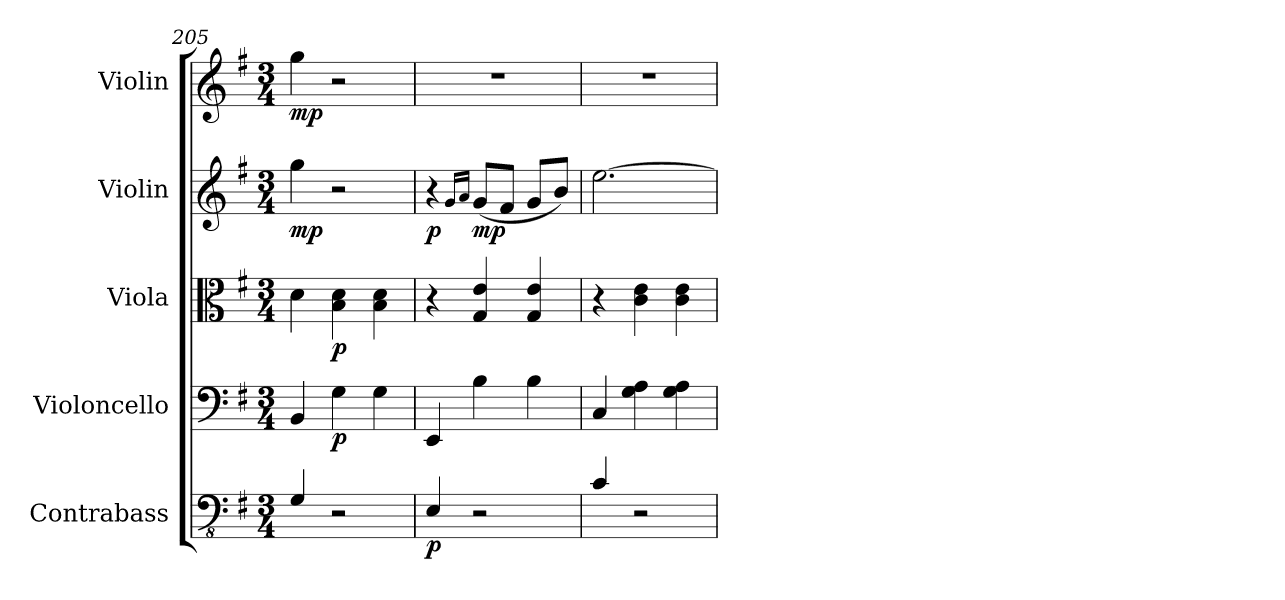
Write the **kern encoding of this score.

**kern	**dynam	**kern	**dynam	**kern	**dynam	**kern	**dynam	**kern	**dynam
*part5	*part5	*part4	*part4	*part3	*part3	*part2	*part2	*part1	*part1
*staff5	*staff5	*staff4	*staff4	*staff3	*staff3	*staff2	*staff2	*staff1	*staff1
*I"Contrabass	*	*I"Violoncello	*	*I"Viola	*	*I"Violin	*	*I"Violin	*
*I'Cb.	*	*I'Vc.	*	*I'Vla.	*	*I'Vln.	*	*I'Vln.	*
*clefFv4	*	*clefF4	*	*clefC3	*	*clefG2	*	*clefG2	*
*ITrd7c12	*	*	*	*	*	*	*	*	*
*k[f#]	*	*k[f#]	*	*k[f#]	*	*k[f#]	*	*k[f#]	*
*M3/4	*	*M3/4	*	*M3/4	*	*M3/4	*	*M3/4	*
=205	=205	=205	=205	=205	=205	=205	=205	=205	=205
!	!	!	!	!	!	!	!LO:DY:b	!	!LO:DY:b
4GGG/	.	4BB/	.	4d\	.	4gg\	mp	4gg\	mp
!	!	!	!LO:DY:b	!	!LO:DY:b	!	!	!	!
2r	.	4G\	p	4B\ 4d\	p	2r	.	2r	.
.	.	4G\	.	4B\ 4d\	.	.	.	.	.
!!LO:LB:g=z
=206	=206	=206	=206	=206	=206	=206	=206	=206	=206
!	!LO:DY:b	!	!	!	!	!	!LO:DY:b	!	!
4EEE/	p	4EE/	.	4r	.	4r	p	2.r	.
.	.	.	.	.	.	16qg/LL	.	.	.
.	.	.	.	.	.	16qa/JJ	.	.	.
!	!	!	!	!	!	!	!LO:DY:b	!	!
2r	.	4B\	.	4G/ 4e/	.	(8g/L	mp	.	.
.	.	.	.	.	.	8f#/J	.	.	.
.	.	4B\	.	4G/ 4e/	.	8g/L	.	.	.
.	.	.	.	.	.	8b/J)	.	.	.
=207	=207	=207	=207	=207	=207	=207	=207	=207	=207
4CC/	.	4C/	.	4r	.	[2.ee\	.	2.r	.
2r	.	4G\ 4A\	.	4c\ 4e\	.	.	.	.	.
.	.	4G\ 4A\	.	4c\ 4e\	.	.	.	.	.
=	=	=	=	=	=	=	=	=	=
*-	*-	*-	*-	*-	*-	*-	*-	*-	*-
